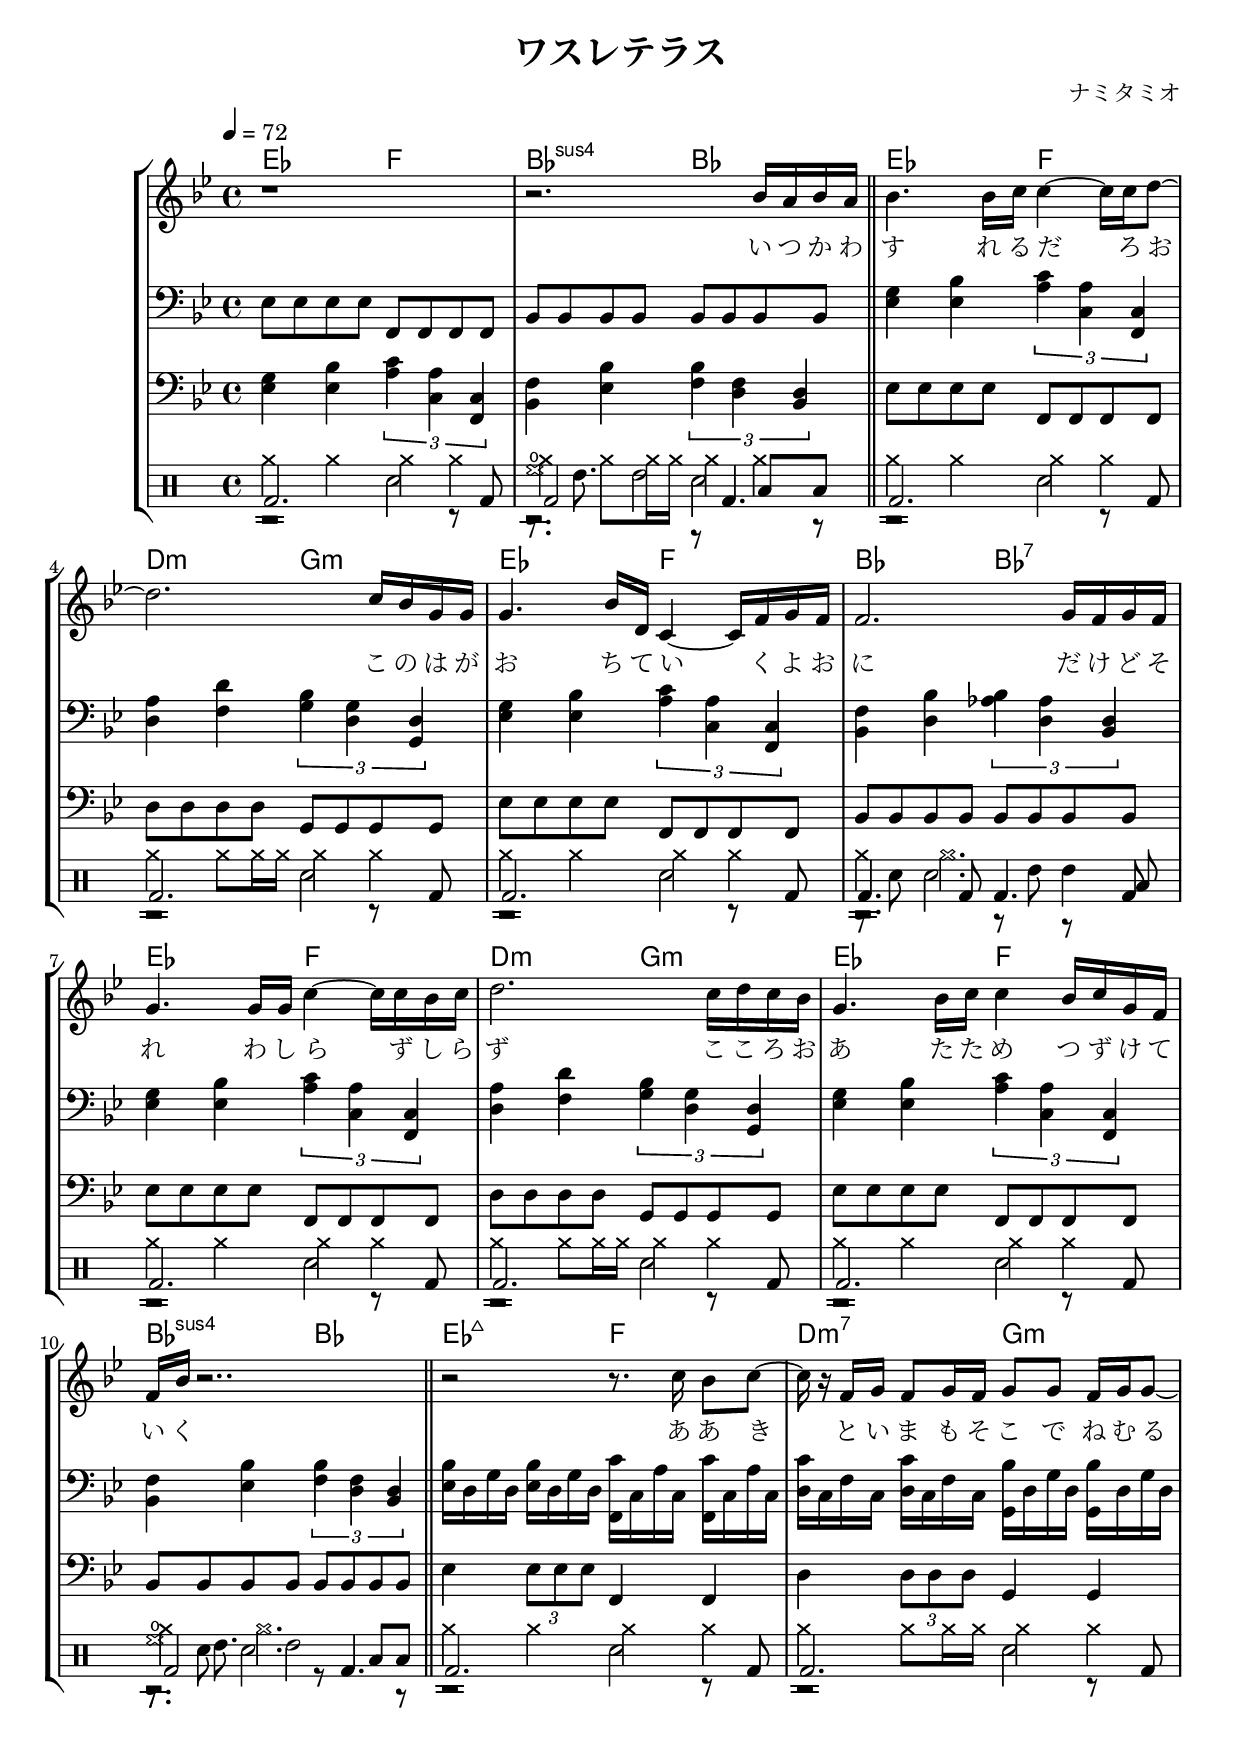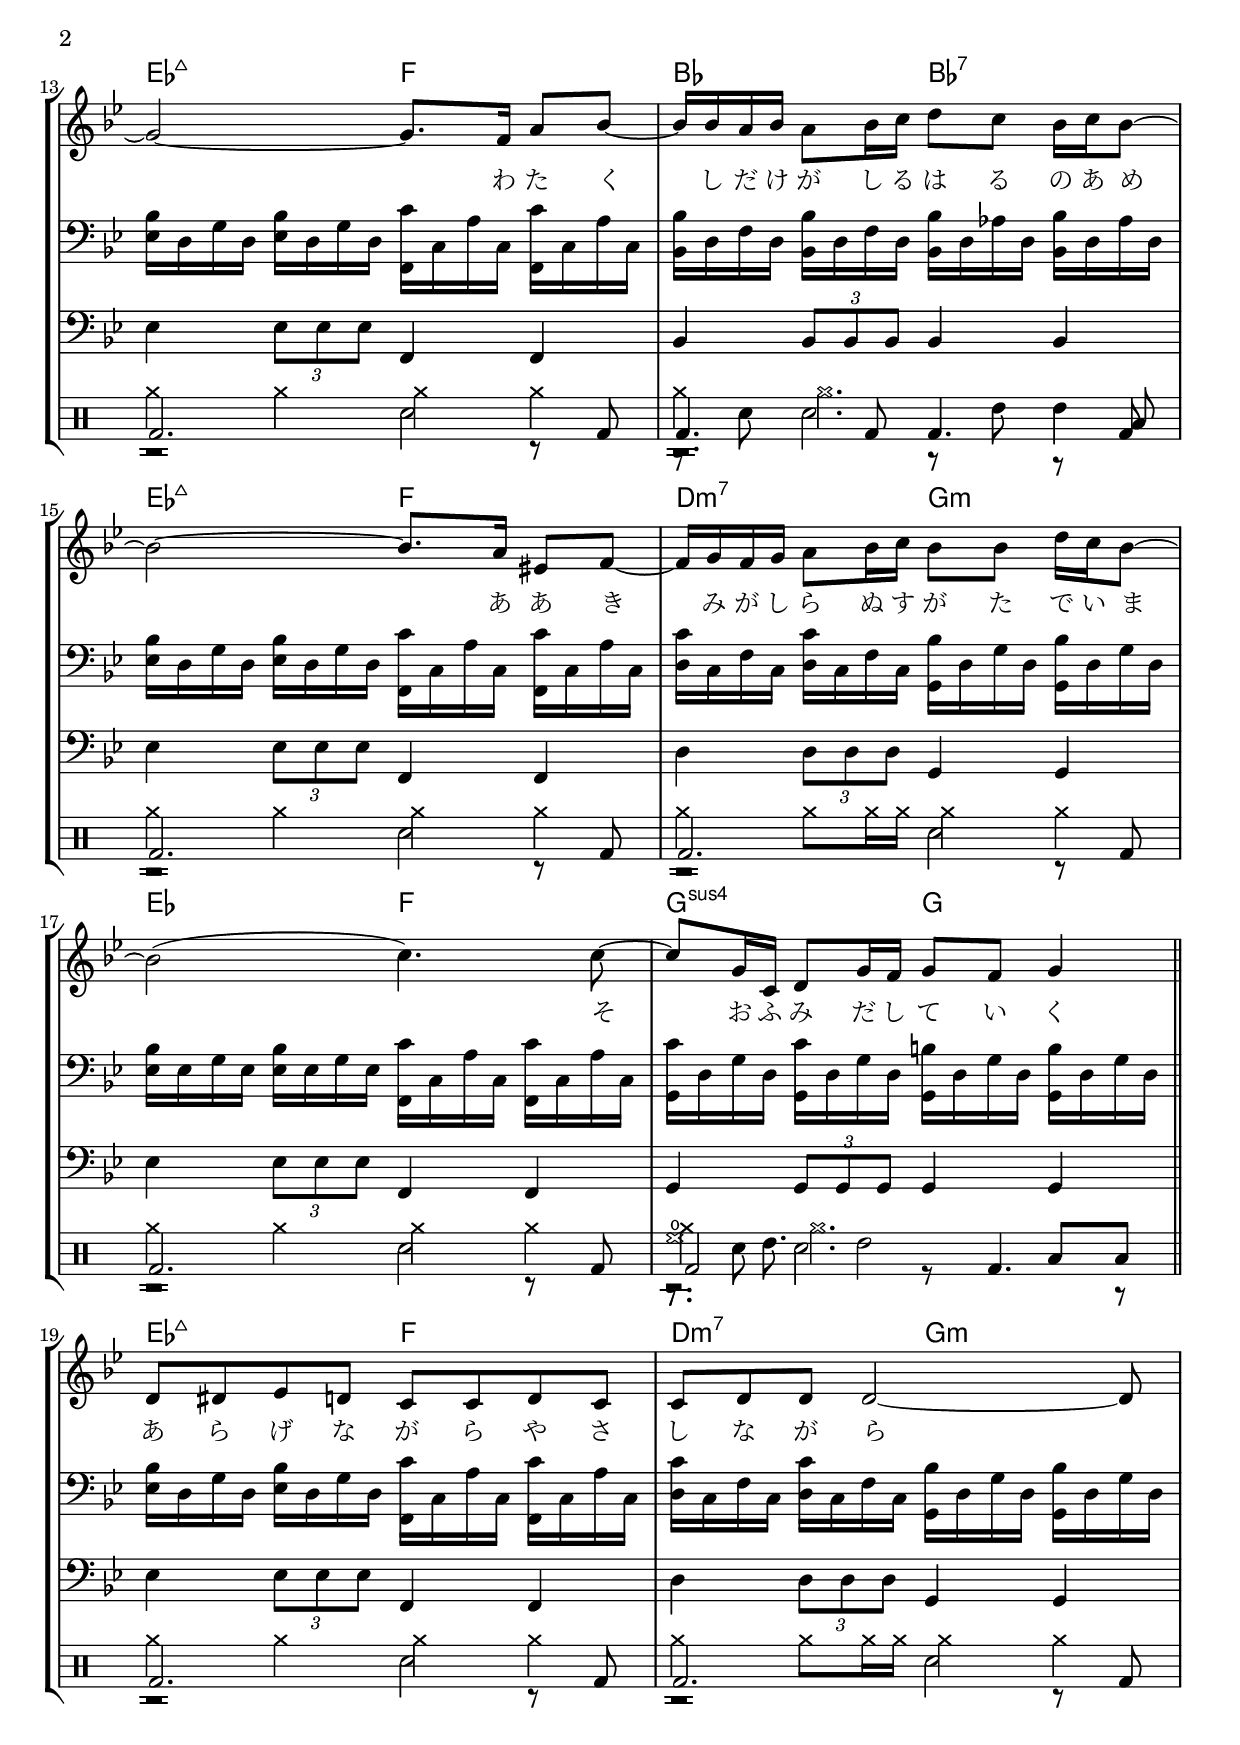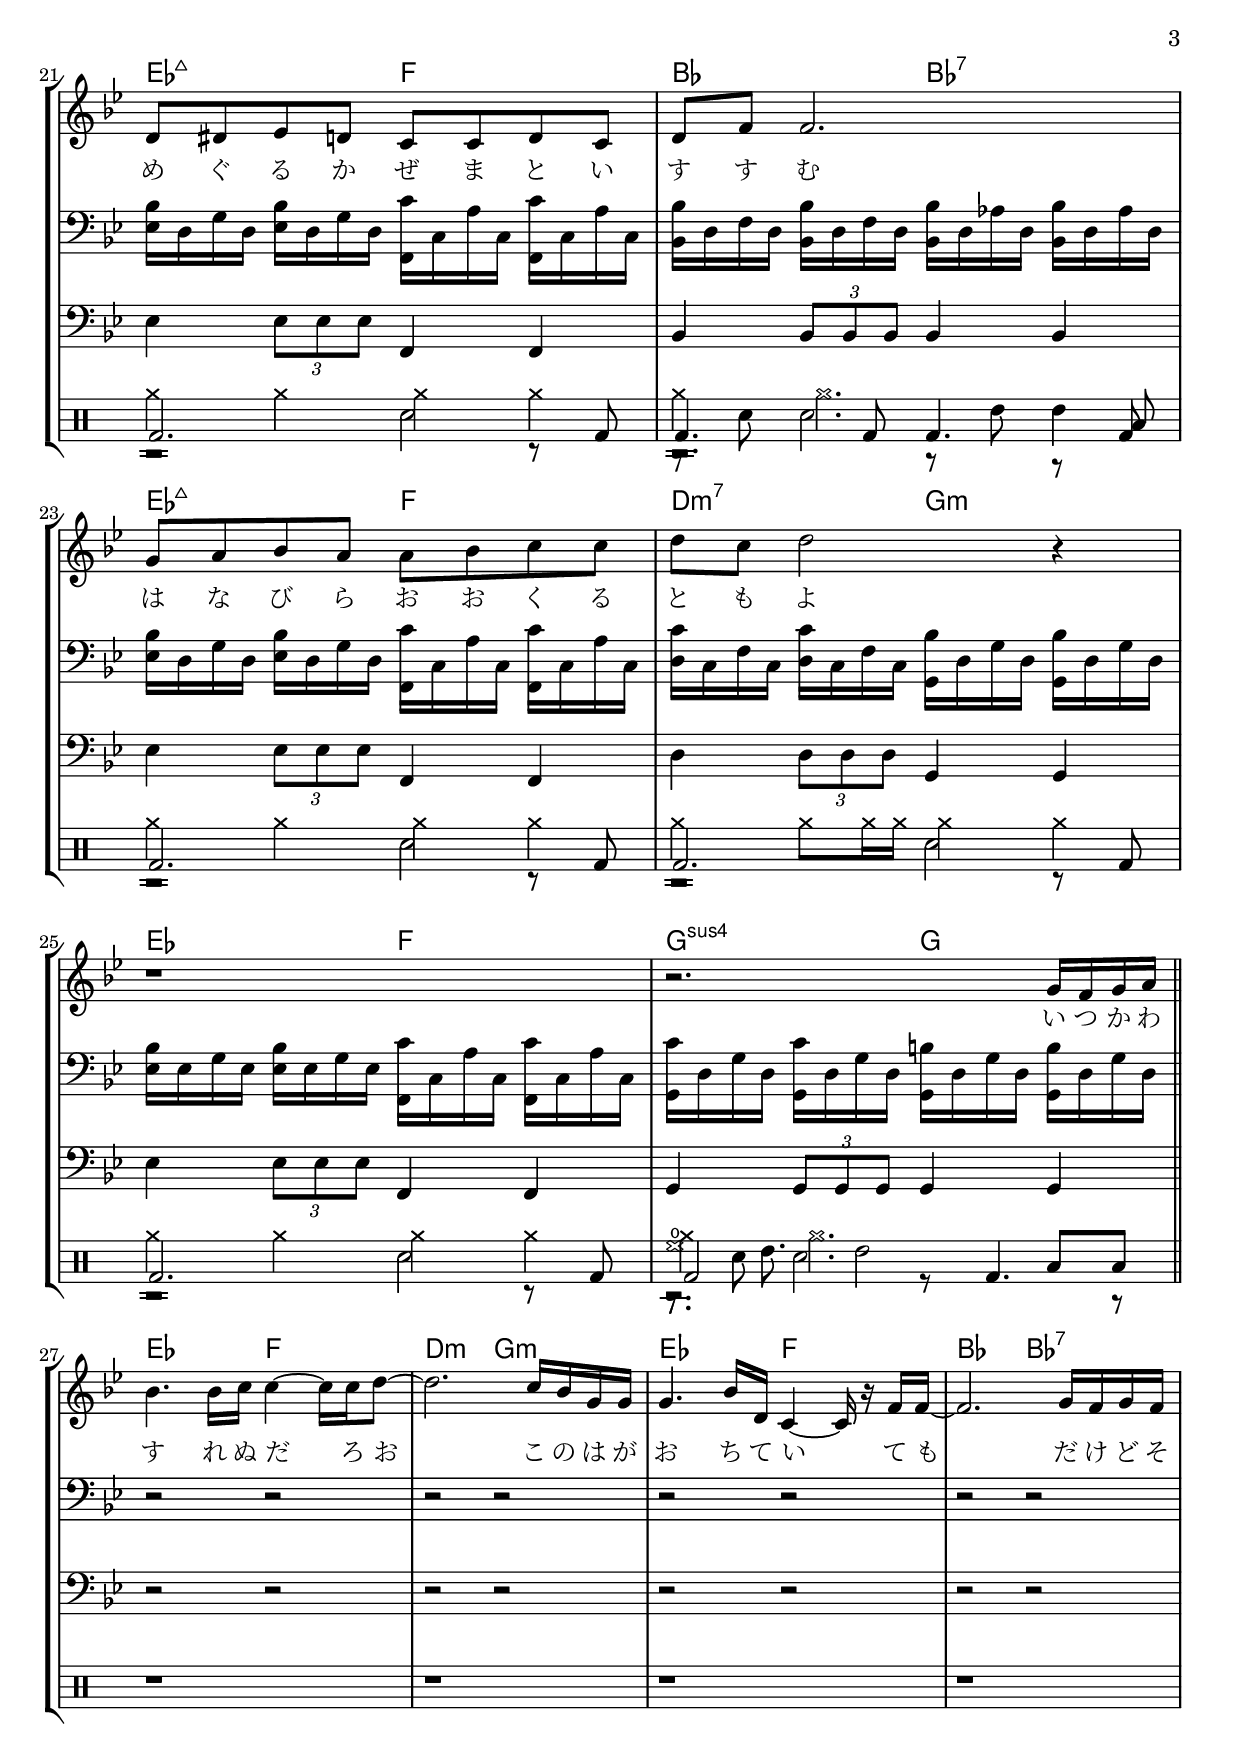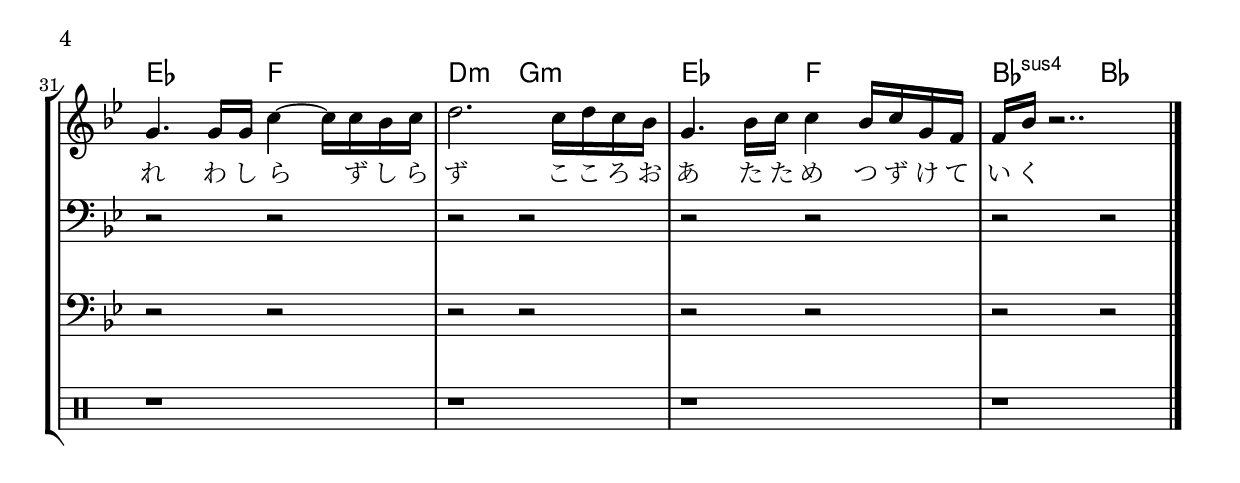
\version "2.12.1"

\header {
	title = \markup {ワスレテラス}
	composer = \markup \center-column {ナミタミオ}
}

harmony = \chordmode {
	es2 f bes:sus4 bes 

	es f d:m g:m es f bes bes:7 es f d:m g:m es f bes:sus4 bes 

	es:maj7 f d:min7 g:m es:maj7 f bes bes:7 es:maj7 f d:min7 g:m es f g:sus4 g 

	es:maj7 f d:min7 g:m es:maj7 f bes bes:7 es:maj7 f d:min7 g:m es f g:sus4 g 

	es f d:m g:m es f bes bes:7 es f d:m g:m es f bes:sus4 bes 
}

melody = {
	\key bes \major
	\tempo 4 = 72
	r1 | r2. 
	\set Staff.midiInstrument = #"fss0.35"
	\set Staff.midiMinimumVolume = #0.7
	\set Staff.midiMaximumVolume = #0.9
	bes'16  a'16  bes'16  a'16 
	bes'4.  bes'16  c''16  c''4~c''16  c''16  d''8~ 
	d''2.  c''16  bes'16  g'16  g'16 
	g'4.  bes'16  d'16  c'4~c'16  f'16  g'16  f'16 
	f'2.  g'16  f'16  g'16  f'16 
	g'4.  g'16  g'16  c''4~c''16  c''16  bes'16  c''16 
	d''2.  c''16  d''16  c''16  bes'16 
	g'4.  bes'16  c''16  c''4  bes'16  c''16  g'16  f'16 
	f'16  bes'16  	r2.. 	\set Staff.midiInstrument = #"fss0.35"
	\set Staff.midiMinimumVolume = #0.7
	\set Staff.midiMaximumVolume = #0.9
	r2 r8. c''16  bes'8  c''8~ 
	c''16  r16  f'16  g'16  f'8  g'16  f'16  g'8  g'8  f'16  g'16  g'8~ 
	g'2~g'8.  f'16  a'8  bes'8~ 
	bes'16  bes'16  a'16  bes'16  a'8  bes'16  c''16  d''8  c''8  bes'16  c''16  bes'8~ 
	bes'2~bes'8.  a'16  eis'8  f'8~ 
	f'16  g'16  f'16  g'16  a'8  bes'16  c''16  bes'8  bes'8  d''16  c''16  bes'8~ 
	bes'2  (c''4.)  c''8~ 
	c''8  g'16  c'16  d'8  g'16  f'16  g'8  f'8  g'4
	\set Staff.midiInstrument = #"fss0.35"
	\set Staff.midiMinimumVolume = #0.7
	\set Staff.midiMaximumVolume = #0.9
	d'8  dis'8  es'8  d'8  c'8  c'8  d'8  c'8 
	c'8  d'8  d'8  d'2~d'8 
	d'8  dis'8  es'8  d'8  c'8  c'8  d'8  c'8 
	d'8  f'8  f'2. 
	g'8  a'8  bes'8  a'8  a'8  bes'8  c''8  c''8 
	d''8  c''8  d''2  	r4 r1 r2. 	\set Staff.midiInstrument = #"fss0.35"
	\set Staff.midiMinimumVolume = #0.7
	\set Staff.midiMaximumVolume = #0.9
	g'16  f'16  g'16  a'16 
	bes'4.  bes'16  c''16  c''4~c''16  c''16  d''8~ 
	d''2.  c''16  bes'16  g'16  g'16 
	g'4.  bes'16  d'16  c'4~c'16  r16  f'16  f'16~ 
	f'2.  g'16  f'16  g'16  f'16 
	g'4.  g'16  g'16  c''4~c''16  c''16  bes'16  c''16 
	d''2.  c''16  d''16  c''16  bes'16 
	g'4.  bes'16  c''16  c''4  bes'16  c''16  g'16  f'16 
	f'16  bes'16  	r2.. 	\bar "|."
}

words = \lyricmode {
	
	い  つ  か  わ  す  れ  る  だ  ろ  お  こ  の  は  が  お  ち  て  い  く  よ  お  に  だ  け  ど  そ  れ  わ  し  ら  ず  し  ら  ず  こ  こ  ろ  お  あ  た  た  め  つ  ず  け  て  い  く  
	あ  あ  き  と  い  ま  も  そ  こ  で  ね  む  る  わ  た  く  し  だ  け  が  し  る  は  る  の  あ  め  あ  あ  き  み  が  し  ら  ぬ  す  が  た  で  い  ま  そ  お  ふ  み  だ  し  て  い  く  
	あ  ら  げ  な  が  ら  や  さ  し  な  が  ら  め  ぐ  る  か  ぜ  ま  と  い  す  す  む  は  な  び  ら  お  お  く  る  と  も  よ  
	い  つ  か  わ  す  れ  ぬ  だ  ろ  お  こ  の  は  が  お  ち  て  い  て  も  だ  け  ど  そ  れ  わ  し  ら  ず  し  ら  ず  こ  こ  ろ  お  あ  た  た  め  つ  ず  け  て  い  く  
}

tempochange = {
	\tempo 4 = 72
	r1 | r1 \bar "||"
	\tempo 4 = 72
	r1 | r1 | r1 | r1 | r1 | r1 | r1 | r1 \bar "||"
	\tempo 4 = 72
	r1 | r1 | r1 | r1 | r1 | r1 | r1 | r1 \bar "||"
	\tempo 4 = 72
	r1 | r1 | r1 | r1 | r1 | r1 | r1 | r1 \bar "||"
	\tempo 4 = 72
	r1 | r1 | r1 | r1 | r1 | r1 | r1 | r1 \bar "|."
}

mainacc = {
	\clef bass
	\set Staff.midiInstrument = #"Electric Bass (pick)"
	\set Staff.midiMinimumVolume = #0.3
	\set Staff.midiMaximumVolume = #0.6
	\key bes \major
	\tempo 4 = 72
	es8 es8 es8 es8
	f,8 f,8 f,8 f,8
	bes,8 bes,8 bes,8 bes,8
	bes,8 bes,8 bes,8 bes,8
	\bar "||"

	\set Staff.midiInstrument = #"Electric Bass (pick)"
	\set Staff.midiMinimumVolume = #0.3
	\set Staff.midiMaximumVolume = #0.6
	<es g>4 <es bes>4
	\tuplet 3/2 { <a c'>4 <c a>4 <f, c>4 }
	<d a>4 <f d'>4
	\tuplet 3/2 { <g bes>4 <d g>4 <g, d>4 }
	<es g>4 <es bes>4
	\tuplet 3/2 { <a c'>4 <c a>4 <f, c>4 }
	<bes, f>4 <d bes>4
	\tuplet 3/2 { <as bes>4 <d as>4 <bes, d>4 }
	<es g>4 <es bes>4
	\tuplet 3/2 { <a c'>4 <c a>4 <f, c>4 }
	<d a>4 <f d'>4
	\tuplet 3/2 { <g bes>4 <d g>4 <g, d>4 }
	<es g>4 <es bes>4
	\tuplet 3/2 { <a c'>4 <c a>4 <f, c>4 }
	<bes, f>4 <es bes>4
	\tuplet 3/2 { <f bes>4 <d f>4 <bes, d>4 }
	\bar "||"

	\set Staff.midiInstrument = #"Electric Bass (pick)"
	\set Staff.midiMinimumVolume = #0.3
	\set Staff.midiMaximumVolume = #0.6
	<es bes>16 d g d <es bes> d g d
	<f, c'>16 c a c <f, c'> c a c
	<d c'>16 c f c <d c'> c f c
	<g, bes>16 d g d <g, bes> d g d
	<es bes>16 d g d <es bes> d g d
	<f, c'>16 c a c <f, c'> c a c
	<bes, bes>16 d f d <bes, bes> d f d
	<bes, bes>16 d as d <bes, bes> d as d
	<es bes>16 d g d <es bes> d g d
	<f, c'>16 c a c <f, c'> c a c
	<d c'>16 c f c <d c'> c f c
	<g, bes>16 d g d <g, bes> d g d
	<es bes>16 es g es <es bes> es g es
	<f, c'>16 c a c <f, c'> c a c
	<g, c'>16 d g d <g, c'> d g d
	<g, b>16 d g d <g, b> d g d
	\bar "||"

	\set Staff.midiInstrument = #"Electric Bass (pick)"
	\set Staff.midiMinimumVolume = #0.3
	\set Staff.midiMaximumVolume = #0.6
	<es bes>16 d g d <es bes> d g d
	<f, c'>16 c a c <f, c'> c a c
	<d c'>16 c f c <d c'> c f c
	<g, bes>16 d g d <g, bes> d g d
	<es bes>16 d g d <es bes> d g d
	<f, c'>16 c a c <f, c'> c a c
	<bes, bes>16 d f d <bes, bes> d f d
	<bes, bes>16 d as d <bes, bes> d as d
	<es bes>16 d g d <es bes> d g d
	<f, c'>16 c a c <f, c'> c a c
	<d c'>16 c f c <d c'> c f c
	<g, bes>16 d g d <g, bes> d g d
	<es bes>16 es g es <es bes> es g es
	<f, c'>16 c a c <f, c'> c a c
	<g, c'>16 d g d <g, c'> d g d
	<g, b>16 d g d <g, b> d g d
	\bar "||"

	\set Staff.midiInstrument = #"Acoustic grand"
	\set Staff.midiMinimumVolume = #0.3
	\set Staff.midiMaximumVolume = #0.6
	r2
	r2
	r2
	r2
	r2
	r2
	r2
	r2
	r2
	r2
	r2
	r2
	r2
	r2
	r2
	r2
	\bar "|."
}

subacc = {
	\clef bass
	\set Staff.midiInstrument = #"Acoustic Guitar (nylon)"
	\set Staff.midiMinimumVolume = #0.3
	\set Staff.midiMaximumVolume = #0.6
	\key bes \major
	\tempo 4 = 72
	<es g>4 <es bes>4
	\tuplet 3/2 { <a c'>4 <c a>4 <f, c>4 }
	<bes, f>4 <es bes>4
	\tuplet 3/2 { <f bes>4 <d f>4 <bes, d>4 }
	\bar "||"

	\set Staff.midiInstrument = #"Acoustic Guitar (nylon)"
	\set Staff.midiMinimumVolume = #0.3
	\set Staff.midiMaximumVolume = #0.6
	es8 es8 es8 es8
	f,8 f,8 f,8 f,8
	d8 d8 d8 d8
	g,8 g,8 g,8 g,8
	es8 es8 es8 es8
	f,8 f,8 f,8 f,8
	bes,8 bes,8 bes,8 bes,8
	bes,8 bes,8 bes,8 bes,8
	es8 es8 es8 es8
	f,8 f,8 f,8 f,8
	d8 d8 d8 d8
	g,8 g,8 g,8 g,8
	es8 es8 es8 es8
	f,8 f,8 f,8 f,8
	bes,8 bes,8 bes,8 bes,8
	bes,8 bes,8 bes,8 bes,8
	\bar "||"

	\set Staff.midiInstrument = #"Acoustic Guitar (nylon)"
	\set Staff.midiMinimumVolume = #0.3
	\set Staff.midiMaximumVolume = #0.6
	es4 \tuplet 3/2 { es8 es8 es8 }
	f,4 f,4
	d4 \tuplet 3/2 { d8 d8 d8 }
	g,4 g,4
	es4 \tuplet 3/2 { es8 es8 es8 }
	f,4 f,4
	bes,4 \tuplet 3/2 { bes,8 bes,8 bes,8 }
	bes,4 bes,4
	es4 \tuplet 3/2 { es8 es8 es8 }
	f,4 f,4
	d4 \tuplet 3/2 { d8 d8 d8 }
	g,4 g,4
	es4 \tuplet 3/2 { es8 es8 es8 }
	f,4 f,4
	g,4 \tuplet 3/2 { g,8 g,8 g,8 }
	g,4 g,4
	\bar "||"

	\set Staff.midiInstrument = #"Acoustic Guitar (nylon)"
	\set Staff.midiMinimumVolume = #0.3
	\set Staff.midiMaximumVolume = #0.6
	es4 \tuplet 3/2 { es8 es8 es8 }
	f,4 f,4
	d4 \tuplet 3/2 { d8 d8 d8 }
	g,4 g,4
	es4 \tuplet 3/2 { es8 es8 es8 }
	f,4 f,4
	bes,4 \tuplet 3/2 { bes,8 bes,8 bes,8 }
	bes,4 bes,4
	es4 \tuplet 3/2 { es8 es8 es8 }
	f,4 f,4
	d4 \tuplet 3/2 { d8 d8 d8 }
	g,4 g,4
	es4 \tuplet 3/2 { es8 es8 es8 }
	f,4 f,4
	g,4 \tuplet 3/2 { g,8 g,8 g,8 }
	g,4 g,4
	\bar "||"

	\set Staff.midiInstrument = #"Acoustic grand"
	\set Staff.midiMinimumVolume = #0.3
	\set Staff.midiMaximumVolume = #0.6
	r2
	r2
	r2
	r2
	r2
	r2
	r2
	r2
	r2
	r2
	r2
	r2
	r2
	r2
	r2
	r2
	\bar "|."
}

percA = {
	\drummode {
	cymr4 cymr4 cymr4 cymr4  |cymr4 cymr8 cymr16 cymr16 cymr4 cymr4  \bar "||"
	cymr4 cymr4 cymr4 cymr4  |cymr4 cymr8 cymr16 cymr16 cymr4 cymr4  |cymr4 cymr4 cymr4 cymr4  |cymr4 cymr2.  |cymr4 cymr4 cymr4 cymr4  |cymr4 cymr8 cymr16 cymr16 cymr4 cymr4  |cymr4 cymr4 cymr4 cymr4  |cymr4 cymr2.  \bar "||"
	cymr4 cymr4 cymr4 cymr4  |cymr4 cymr8 cymr16 cymr16 cymr4 cymr4  |cymr4 cymr4 cymr4 cymr4  |cymr4 cymr2.  |cymr4 cymr4 cymr4 cymr4  |cymr4 cymr8 cymr16 cymr16 cymr4 cymr4  |cymr4 cymr4 cymr4 cymr4  |cymr4 cymr2.  \bar "||"
	cymr4 cymr4 cymr4 cymr4  |cymr4 cymr8 cymr16 cymr16 cymr4 cymr4  |cymr4 cymr4 cymr4 cymr4  |cymr4 cymr2.  |cymr4 cymr4 cymr4 cymr4  |cymr4 cymr8 cymr16 cymr16 cymr4 cymr4  |cymr4 cymr4 cymr4 cymr4  |cymr4 cymr2.  \bar "||"
	r1 |r1 |r1 |r1 |r1 |r1 |r1 |r1 \bar "|."
	}
}

percB = {
	\drummode {
	r2 sn2  |r2 sn2  \bar "||"
	r2 sn2  |r2 sn2  |r2 sn2  |r8 sn8 sn2.  |r2 sn2  |r2 sn2  |r2 sn2  |r8 sn8 sn2.  \bar "||"
	r2 sn2  |r2 sn2  |r2 sn2  |r8 sn8 sn2.  |r2 sn2  |r2 sn2  |r2 sn2  |r8 sn8 sn2.  \bar "||"
	r2 sn2  |r2 sn2  |r2 sn2  |r8 sn8 sn2.  |r2 sn2  |r2 sn2  |r2 sn2  |r8 sn8 sn2.  \bar "||"
	r1 |r1 |r1 |r1 |r1 |r1 |r1 |r1 \bar "|."
	}
}

percC = {
	\drummode {
	bd2. r8 bd8  |bd2 r8 bd4.  \bar "||"
	bd2. r8 bd8  |bd2. r8 bd8  |bd2. r8 bd8  |bd4. bd8 bd4. bd8  |bd2. r8 bd8  |bd2. r8 bd8  |bd2. r8 bd8  |bd2 r8 bd4.  \bar "||"
	bd2. r8 bd8  |bd2. r8 bd8  |bd2. r8 bd8  |bd4. bd8 bd4. bd8  |bd2. r8 bd8  |bd2. r8 bd8  |bd2. r8 bd8  |bd2 r8 bd4.  \bar "||"
	bd2. r8 bd8  |bd2. r8 bd8  |bd2. r8 bd8  |bd4. bd8 bd4. bd8  |bd2. r8 bd8  |bd2. r8 bd8  |bd2. r8 bd8  |bd2 r8 bd4.  \bar "||"
	r1 |r1 |r1 |r1 |r1 |r1 |r1 |r1 \bar "|."
	}
}

percD = {
	\drummode {
	r1 |r8. tommh8. tommh2 r8  \bar "||"
	r1 |r1 |r1 |r2 r8 tommh8 tommh4  |r1 |r1 |r1 |r8. tommh8. tommh2 r8  \bar "||"
	r1 |r1 |r1 |r2 r8 tommh8 tommh4  |r1 |r1 |r1 |r8. tommh8. tommh2 r8  \bar "||"
	r1 |r1 |r1 |r2 r8 tommh8 tommh4  |r1 |r1 |r1 |r8. tommh8. tommh2 r8  \bar "||"
	r1 |r1 |r1 |r1 |r1 |r1 |r1 |r1 \bar "|."
	}
}

percE = {
	\drummode {
	r1 |r2. toml8 toml8  \bar "||"
	r1 |r1 |r1 |r2. r8 toml8  |r1 |r1 |r1 |r2. toml8 toml8  \bar "||"
	r1 |r1 |r1 |r2. r8 toml8  |r1 |r1 |r1 |r2. toml8 toml8  \bar "||"
	r1 |r1 |r1 |r2. r8 toml8  |r1 |r1 |r1 |r2. toml8 toml8  \bar "||"
	r1 |r1 |r1 |r1 |r1 |r1 |r1 |r1 \bar "|."
	}
}

percF = {
	\drummode {
	r1 |hho1  \bar "||"
	r1 |r1 |r1 |r1 |r1 |r1 |r1 |hho1  \bar "||"
	r1 |r1 |r1 |r1 |r1 |r1 |r1 |hho1  \bar "||"
	r1 |r1 |r1 |r1 |r1 |r1 |r1 |hho1  \bar "||"
	r1 | r1 | r1 | r1 | r1 | r1 | r1 | r1 \bar "|."
	}
}

\score {
	<<
		\new StaffGroup <<
			\new ChordNames {\harmony}
			\new Voice = "melody" {\melody}
			\new Lyrics \lyricsto "melody" \words
			\new Staff = "mainacc" {\mainacc}
			\new Staff = "subacc" {\subacc}
			\new DrumStaff <<
				\new DrumVoice {\percA}
				\new DrumVoice {\percB}
				\new DrumVoice {\percC}
				\new DrumVoice {\percD}
				\new DrumVoice {\percE}
				\new DrumVoice {\percF}
			>>
		>>
	>>
	\layout { }
}
